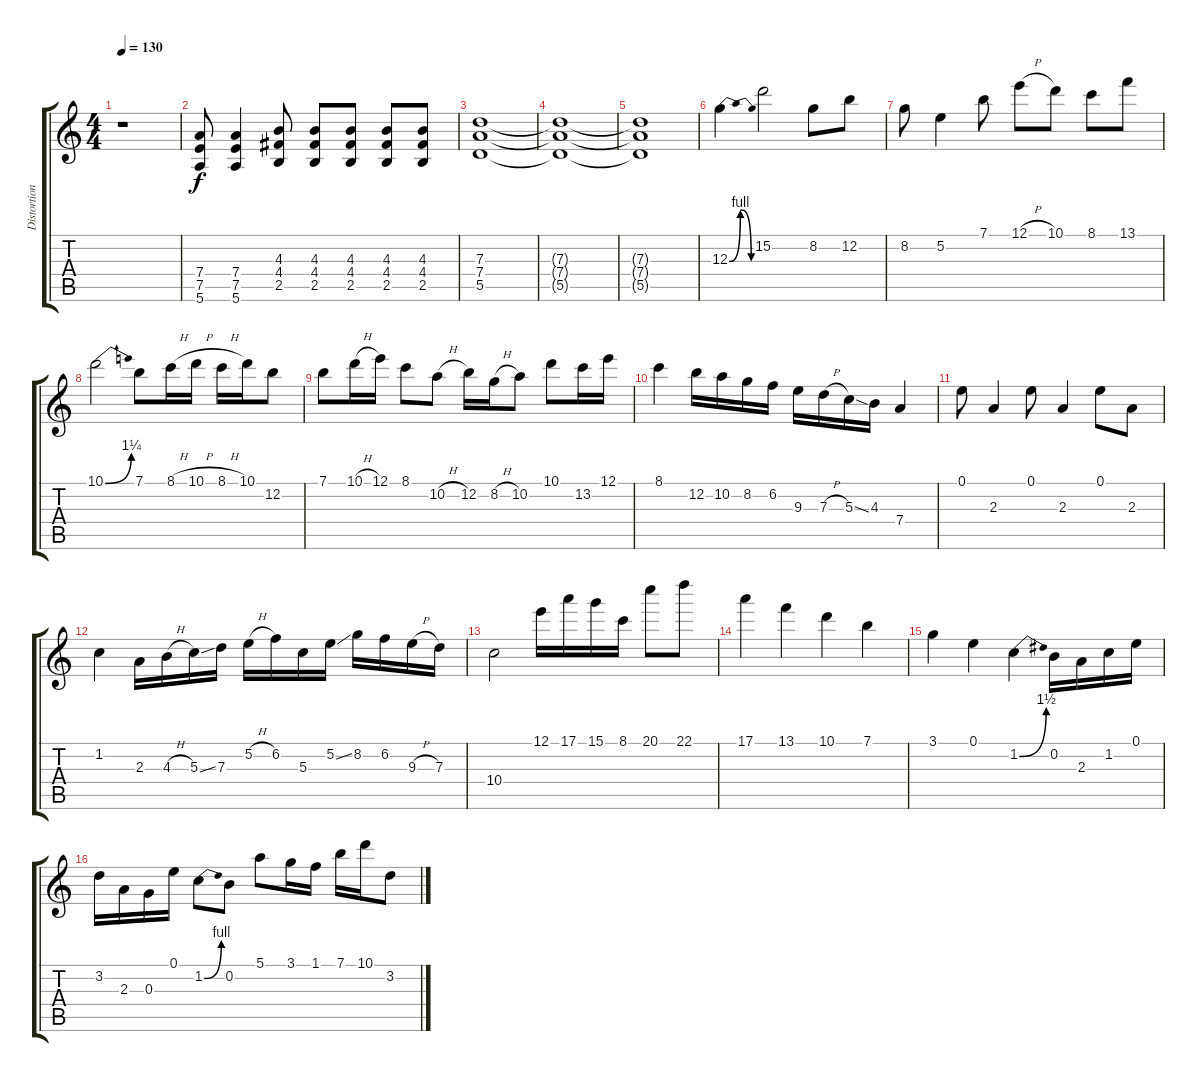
\track ("Distortion guitar" "Distortion") {instrument distortionguitar}
\staff {score tabs}
\tuning (E4 B3 G3 D3 A2 E2) {hide}
\ts (4 4)
\tempo 130
\clef g2
\ks c
r.1{dy pp} |
(7.4 7.5 5.6).8{dy f} (7.4 7.5 5.6).4 (4.3 4.4 2.5).8 (4.3 4.4 2.5).8 (4.3 4.4 2.5).8 (4.3 4.4 2.5).8 (4.3 4.4 2.5).8 |
(7.3 7.4 5.5).1 |
(7.3{t} 7.4{t} 5.5{t}).1 |
(7.3{t} 7.4{t} 5.5{t}).1 |
12.3{be (bendrelease 0 0 15 4 30 4 60 0)}.4 15.2.2 8.2.8 12.2.8 |
8.2.8 5.2.4 7.1.8 12.1{h}.8 10.1.8 8.1.8 13.1.8 |
10.1{be (bend 0 0 60 5)}.2 7.1.8 8.1{h}.16 10.1{h}.16 8.1{h}.16 10.1.16 12.2.8 |
7.1.8 10.1{h}.16 12.1.16 8.1.8 10.2{h}.8 12.2.16 8.2{h}.16 10.2.8 10.1.8 13.2.16 12.1.16 |
8.1.4 12.2.16 10.2.16 8.2.16 6.2.16 9.3.16 7.3{h}.16 5.3{ss}.16 4.3.16 7.4.4 |
0.1.8 2.3.4 0.1.8 2.3.4 0.1.8 2.3.8 |
1.2.4 2.3.16 4.3{h}.16 5.3{ss}.16 7.3.16 5.2{h}.16 6.2.16 5.3.16 5.2{ss}.16 8.2.16 6.2.16 9.3{h}.16 7.3.16 |
10.4.2 12.1.16 17.1.16 15.1.16 8.1.16 20.1.8 22.1.8 |
17.1.4 13.1.4 10.1.4 7.1.4 |
3.1.4 0.1.4 1.2{be (bend 0 0 60 6)}.4 0.2.16 2.3.16 1.2.16 0.1.16 |
3.2.16 2.3.16 0.3.16 0.1.16 1.2{be (bend 0 0 60 4)}.8 0.2.8 5.1.8 3.1.16 1.1.16 7.1.16 10.1.16 3.2.8
